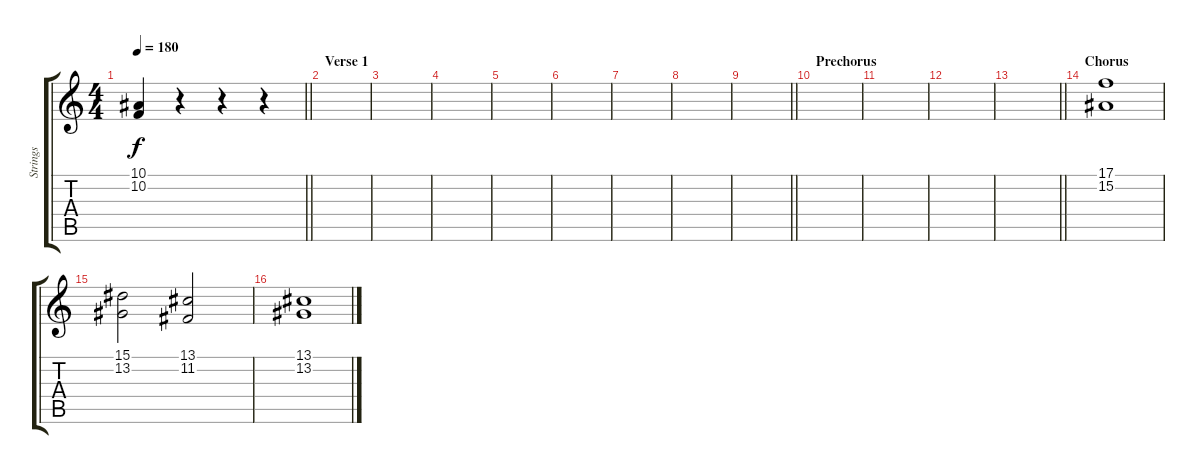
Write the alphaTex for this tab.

\track ("Strings" "Strings") {instrument stringensemble1}
\staff {score tabs}
\tuning (C4 G3 Eb3 Bb2 F2 C2) {hide}
\ts (4 4)
\tempo 180
\clef g2
\barLineRight lightlight
\ks c
(10.1 10.2).4{dy f} r.4 r.4 r.4 |
\section ("" "Verse 1")
|
|
|
|
|
|
|
\barLineRight lightlight
|
\section ("" "Prechorus")
|
|
|
\barLineRight lightlight
|
\section ("" "Chorus")
(17.1 15.2).1 |
(15.1 13.2).2 (13.1 11.2).2 |
(13.1 13.2).1
